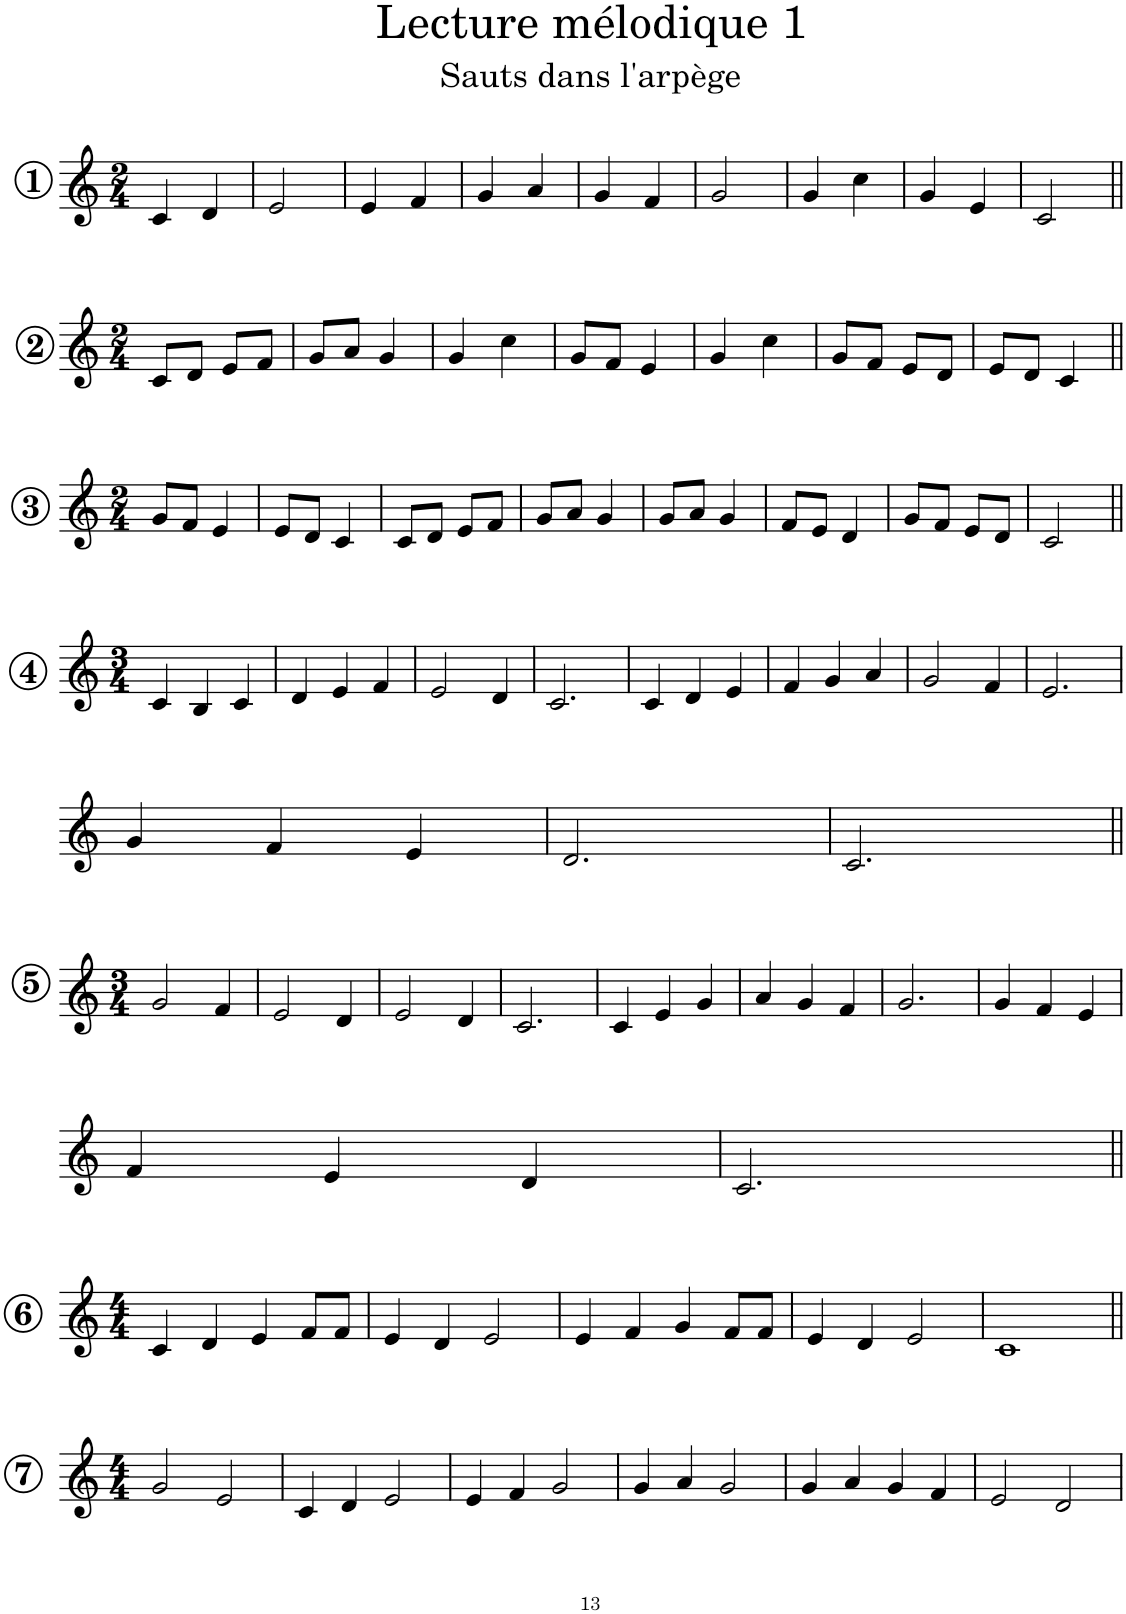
**kern
*part1
*staff1
*I"Piano
*I'Pno.
*clefG2
*k[]
*M2/4
!!LO:REH:place=s1:a:B:cj:enc=circle:fs=14:t=1
=1
4c/
4d/
=2
2e/
=3
4e/
4f/
=4
4g/
4a/
=5
4g/
4f/
=6
2g/
=7
4g/
4cc\
=8
4g/
4e/
=9
2c/
!!LO:LB:g=z
!!LO:REH:place=s1:a:B:cj:enc=circle:fs=14:t=2
=10||
*M2/4
8c/L
8d/J
8e/L
8f/J
=11
8g/L
8a/J
4g/
=12
4g/
4cc\
=13
8g/L
8f/J
4e/
=14
4g/
4cc\
=15
8g/L
8f/J
8e/L
8d/J
=16
8e/L
8d/J
4c/
!!LO:LB:g=z
!!LO:REH:place=s1:a:B:cj:enc=circle:fs=14:t=3
=17||
*M2/4
8g/L
8f/J
4e/
=18
8e/L
8d/J
4c/
=19
8c/L
8d/J
8e/L
8f/J
=20
8g/L
8a/J
4g/
=21
8g/L
8a/J
4g/
=22
8f/L
8e/J
4d/
=23
8g/L
8f/J
8e/L
8d/J
=24
2c/
!!LO:LB:g=z
!!LO:REH:place=s1:a:B:cj:enc=circle:fs=14:t=4
=25||
*M3/4
4c/
4B/
4c/
=26
4d/
4e/
4f/
=27
2e/
4d/
=28
2.c/
=29
4c/
4d/
4e/
=30
4f/
4g/
4a/
=31
2g/
4f/
=32
2.e/
!!LO:LB:g=z
=33
4g/
4f/
4e/
=34
2.d/
=35
2.c/
!!LO:LB:g=z
!!LO:REH:place=s1:a:B:cj:enc=circle:fs=14:t=5
=36||
*M3/4
2g/
4f/
=37
2e/
4d/
=38
2e/
4d/
=39
2.c/
=40
4c/
4e/
4g/
=41
4a/
4g/
4f/
=42
2.g/
=43
4g/
4f/
4e/
!!LO:LB:g=z
=44
4f/
4e/
4d/
=45
2.c/
!!LO:LB:g=z
!!LO:REH:place=s1:a:B:cj:enc=circle:fs=14:t=6
=46||
*M4/4
4c/
4d/
4e/
8f/L
8f/J
=47
4e/
4d/
2e/
=48
4e/
4f/
4g/
8f/L
8f/J
=49
4e/
4d/
2e/
=50
1c
!!LO:LB:g=z
!!LO:REH:place=s1:a:B:cj:enc=circle:fs=14:t=7
=51||
*M4/4
2g/
2e/
=52
4c/
4d/
2e/
=53
4e/
4f/
2g/
=54
4g/
4a/
2g/
=55
4g/
4a/
4g/
4f/
=56
2e/
2d/
=
*-
